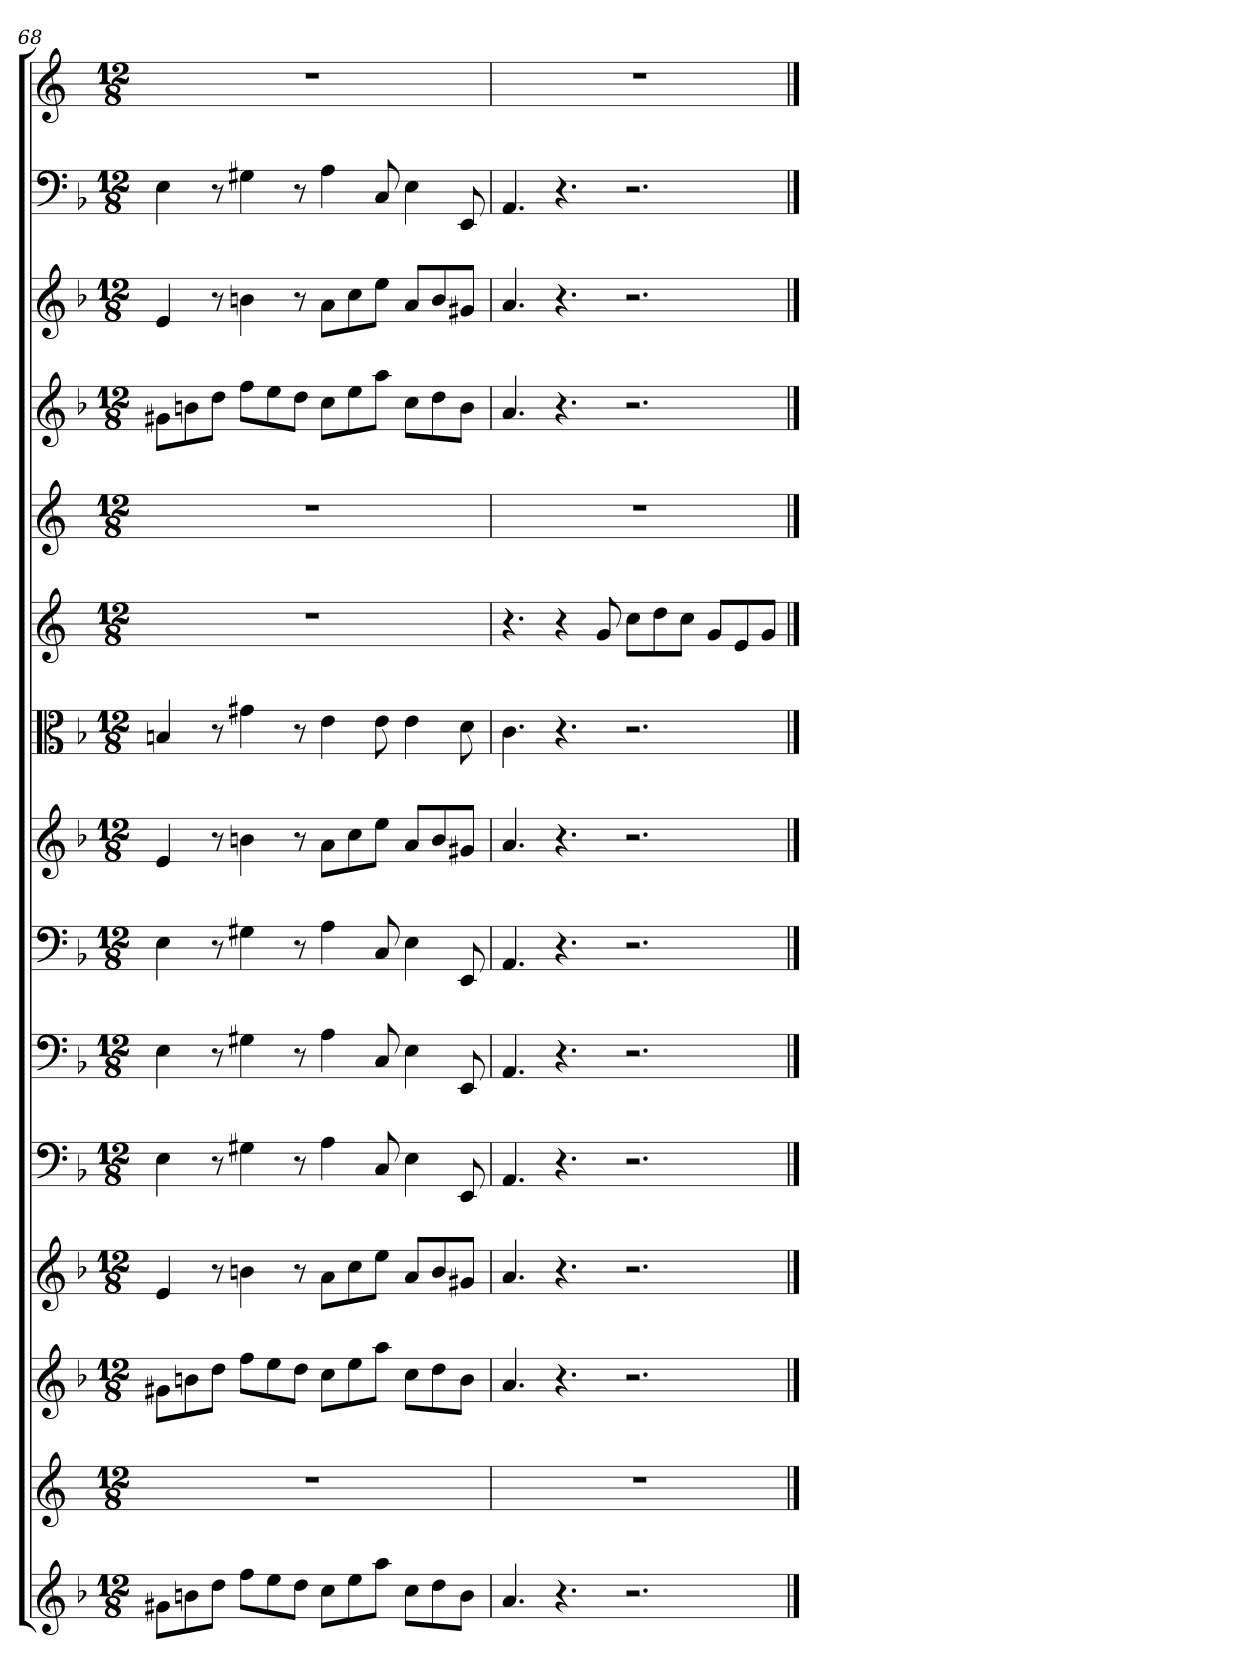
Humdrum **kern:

**kern	**kern	**kern	**kern	**kern	**kern	**kern	**kern	**kern	**kern	**kern	**kern	**kern	**kern	**kern
*part15	*part14	*part13	*part12	*part11	*part10	*part9	*part8	*part7	*part6	*part5	*part4	*part3	*part2	*part1
*staff15	*staff14	*staff13	*staff12	*staff11	*staff10	*staff9	*staff8	*staff7	*staff6	*staff5	*staff4	*staff3	*staff2	*staff1
*clefG2	*clefG2	*clefG2	*clefG2	*clefF4	*clefF4	*clefF4	*clefG2	*clefC3	*clefG2	*clefG2	*clefG2	*clefG2	*clefF4	*clefG2
*k[b-]	*k[]	*k[b-]	*k[b-]	*k[b-]	*k[b-]	*k[b-]	*k[b-]	*k[b-]	*k[]	*k[]	*k[b-]	*k[b-]	*k[b-]	*k[]
*M12/8	*M12/8	*M12/8	*M12/8	*M12/8	*M12/8	*M12/8	*M12/8	*M12/8	*M12/8	*M12/8	*M12/8	*M12/8	*M12/8	*M12/8
=68	=68	=68	=68	=68	=68	=68	=68	=68	=68	=68	=68	=68	=68	=68
8g#X\L	1.r	8g#X\L	4e/	4E\	4E\	4E\	4e/	4Bn/	1.r	1.r	8g#X\L	4e/	4E\	1.r
8bn\	.	8bn\	.	.	.	.	.	.	.	.	8bn\	.	.	.
8dd\J	.	8dd\J	8r	8r	8r	8r	8r	8r	.	.	8dd\J	8r	8r	.
8ff\L	.	8ff\L	4bn\	4G#X\	4G#X\	4G#X\	4bn\	4g#X\	.	.	8ff\L	4bn\	4G#X\	.
8ee\	.	8ee\	.	.	.	.	.	.	.	.	8ee\	.	.	.
8dd\J	.	8dd\J	8r	8r	8r	8r	8r	8r	.	.	8dd\J	8r	8r	.
8cc\L	.	8cc\L	8a\L	4A\	4A\	4A\	8a\L	4e\	.	.	8cc\L	8a\L	4A\	.
8ee\	.	8ee\	8cc\	.	.	.	8cc\	.	.	.	8ee\	8cc\	.	.
8aa\J	.	8aa\J	8ee\J	8C/	8C/	8C/	8ee\J	8e\	.	.	8aa\J	8ee\J	8C/	.
8cc\L	.	8cc\L	8a/L	4E\	4E\	4E\	8a/L	4e\	.	.	8cc\L	8a/L	4E\	.
8dd\	.	8dd\	8b/	.	.	.	8b/	.	.	.	8dd\	8b/	.	.
8b\J	.	8b\J	8g#X/J	8EE/	8EE/	8EE/	8g#X/J	8d\	.	.	8b\J	8g#X/J	8EE/	.
=69	=69	=69	=69	=69	=69	=69	=69	=69	=69	=69	=69	=69	=69	=69
4.a/	1.r	4.a/	4.a/	4.AA/	4.AA/	4.AA/	4.a/	4.c\	4.r	1.r	4.a/	4.a/	4.AA/	1.r
4.r	.	4.r	4.r	4.r	4.r	4.r	4.r	4.r	4r	.	4.r	4.r	4.r	.
.	.	.	.	.	.	.	.	.	8g/	.	.	.	.	.
2.r	.	2.r	2.r	2.r	2.r	2.r	2.r	2.r	8cc\L	.	2.r	2.r	2.r	.
.	.	.	.	.	.	.	.	.	8dd\	.	.	.	.	.
.	.	.	.	.	.	.	.	.	8cc\J	.	.	.	.	.
.	.	.	.	.	.	.	.	.	8g/L	.	.	.	.	.
.	.	.	.	.	.	.	.	.	8e/	.	.	.	.	.
.	.	.	.	.	.	.	.	.	8g/J	.	.	.	.	.
==	==	==	==	==	==	==	==	==	==	==	==	==	==	==
*-	*-	*-	*-	*-	*-	*-	*-	*-	*-	*-	*-	*-	*-	*-
